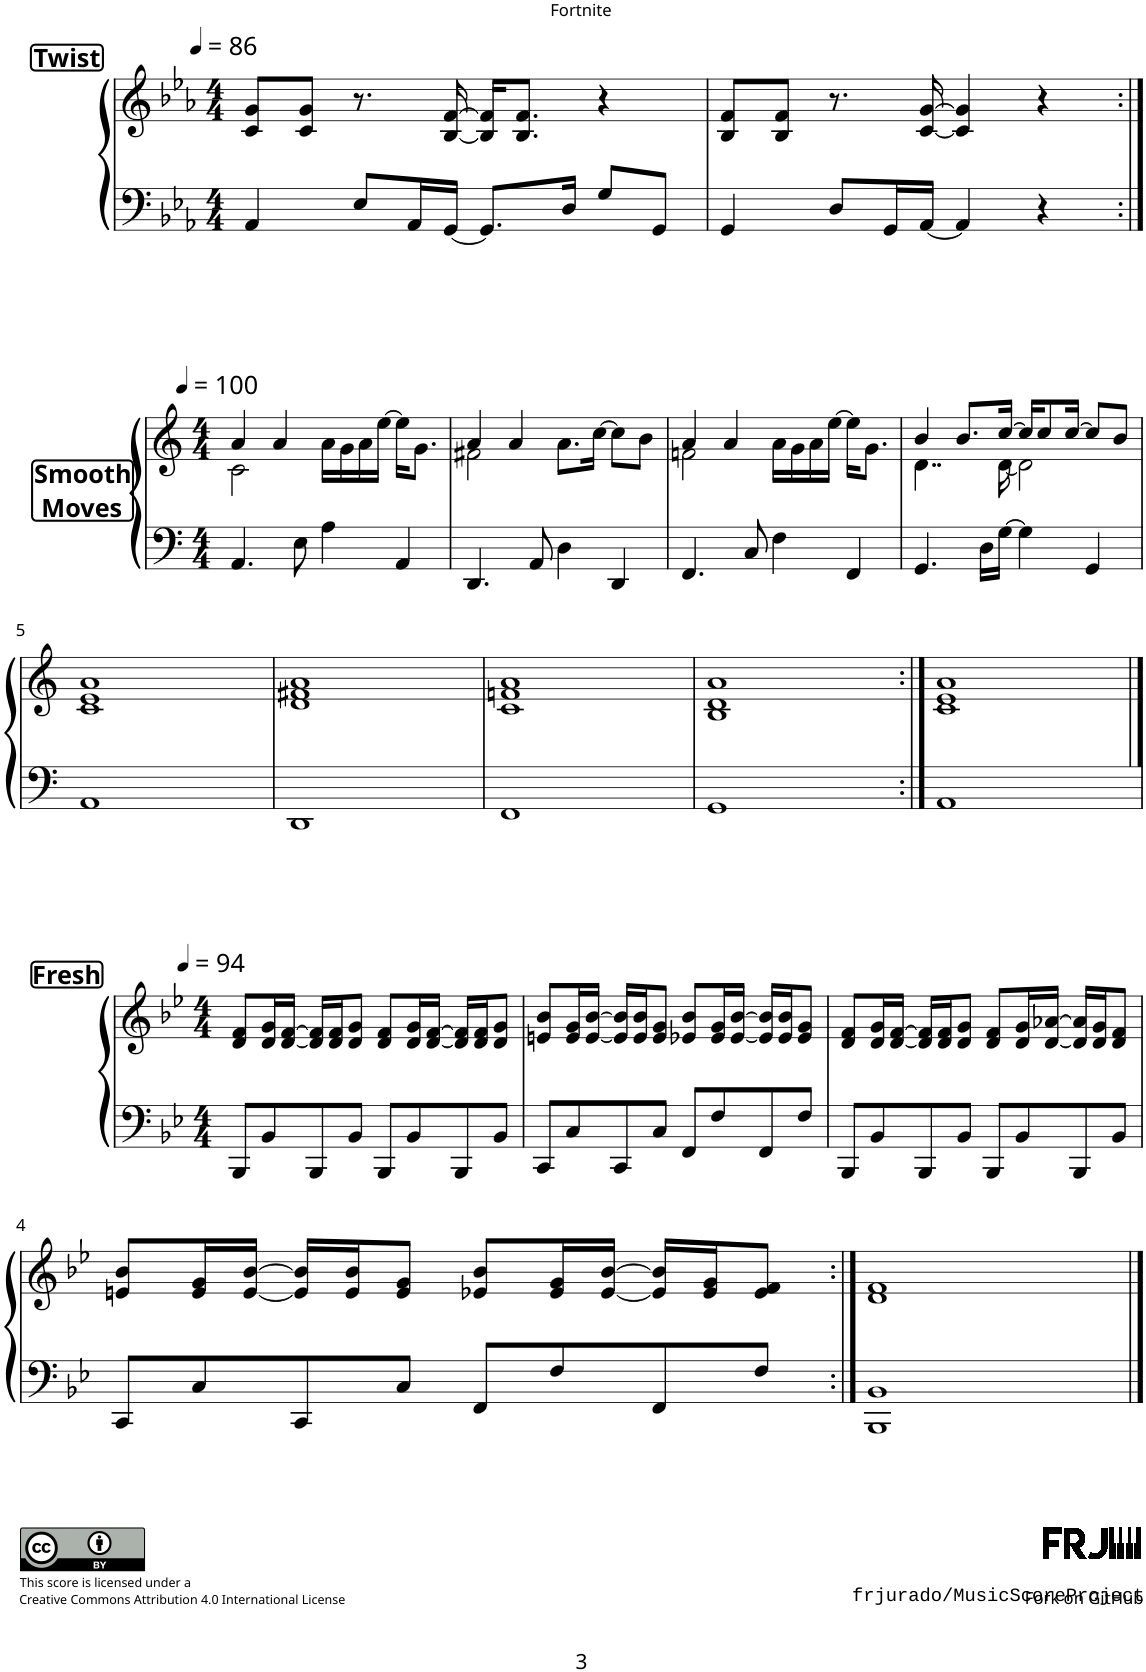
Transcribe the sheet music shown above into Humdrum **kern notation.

**kern	**kern
*part1	*part1
*staff2	*staff1
*I"Piano	*
*I'Pno.	*
!!LO:PB:g=z
*clefF4	*clefG2
*k[b-e-a-]	*k[b-e-a-]
*M4/4	*M4/4
*MM86	*MM86
=1	=1
4AA-/	8c/ 8g/L
.	8c/ 8g/J
8E-/L	8.r
16AA-/L	.
[16GG/JJ	[16B-/ [16f/
8.GG/L]	16B-/] 16f/]KL
.	8.B-/ 8.f/J
16D/Jk	.
8G/L	4r
8GG/J	.
=2	=2
4GG/	8B-/ 8f/L
.	8B-/ 8f/J
8D/L	8.r
16GG/L	.
[16AA-/JJ	[16c/ [16g/
4AA-/]	4c/] 4g/]
4r	4r
!!LO:LB:g=z
=1:|!	=1:|!
*k[]	*k[]
*M4/4	*M4/4
*	*MM100
*	*^
4.AA/	4a/	2c\
.	4a/	.
8E\	.	.
4A\	16a\LL	2ryy
.	16g\	.
.	16a\	.
.	[16ee\JJ	.
4AA/	16ee\KL]	.
.	8.g\J	.
=2	=2	=2
4.DD/	4a/	2f#X\
.	4a/	.
8AA/	.	.
4D\	8.a\L	2ryy
.	[16cc\Jk	.
4DD/	8cc\L]	.
.	8b\J	.
=3	=3	=3
4.FF/	4a/	2fn\
.	4a/	.
8C/	.	.
4F\	16a\LL	2ryy
.	16g\	.
.	16a\	.
.	[16ee\JJ	.
4FF/	16ee\KL]	.
.	8.g\J	.
=4	=4	=4
4.GG/	4b/	4..d\
.	8.b/L	.
16D\LL	.	.
[16G\JJ	[16cc/Jk	[16d\
4G\]	16cc/KL]	2d\]
.	8cc/	.
.	[16cc/Jk	.
4GG/	8cc/L]	.
.	8b/J	.
*	*v	*v
!!LO:LB:g=z
=5	=5
1AA	1c 1e 1a
=6	=6
1DD	1d 1f#X 1a
=7	=7
1FF	1c 1fn 1a
=8	=8
1GG	1B 1d 1a
=9:|!	=9:|!
1AA	1c 1e 1a
!!LO:LB:g=z
==1	==1
*k[b-e-]	*k[b-e-]
*M4/4	*M4/4
*	*MM94
8BBB-/L	8d/ 8f/L
8BB-/	16d/ 16g/L
.	[16d/ [16f/JJ
8BBB-/	16d/] 16f/]LL
.	16d/ 16f/J
8BB-/J	8d/ 8g/J
8BBB-/L	8d/ 8f/L
8BB-/	16d/ 16g/L
.	[16d/ [16f/JJ
8BBB-/	16d/] 16f/]LL
.	16d/ 16f/J
8BB-/J	8d/ 8g/J
=2	=2
8CC/L	8en/ 8b-/L
8C/	16e/ 16g/L
.	[16e/ [16b-/JJ
8CC/	16e/] 16b-/]LL
.	16e/ 16b-/J
8C/J	8e/ 8g/J
8FF/L	8e-X/ 8b-/L
8F/	16e-/ 16g/L
.	[16e-/ [16b-/JJ
8FF/	16e-/] 16b-/]LL
.	16e-/ 16b-/J
8F/J	8e-/ 8g/J
=3	=3
8BBB-/L	8d/ 8f/L
8BB-/	16d/ 16g/L
.	[16d/ [16f/JJ
8BBB-/	16d/] 16f/]LL
.	16d/ 16f/J
8BB-/J	8d/ 8g/J
8BBB-/L	8d/ 8f/L
8BB-/	16d/ 16g/L
.	[16d/ [16a-X/JJ
8BBB-/	16d/] 16a-/]LL
.	16d/ 16g/J
8BB-/J	8d/ 8f/J
!!LO:LB:g=z
=4	=4
8CC/L	8en/ 8b-/L
8C/	16e/ 16g/L
.	[16e/ [16b-/JJ
8CC/	16e/] 16b-/]LL
.	16e/ 16b-/J
8C/J	8e/ 8g/J
8FF/L	8e-X/ 8b-/L
8F/	16e-/ 16g/L
.	[16e-/ [16b-/JJ
8FF/	16e-/] 16b-/]LL
.	16e-/ 16g/J
8F/J	8e-/ 8f/J
=5:|!	=5:|!
1BBB- 1BB-	1d 1f
==	==
*-	*-
